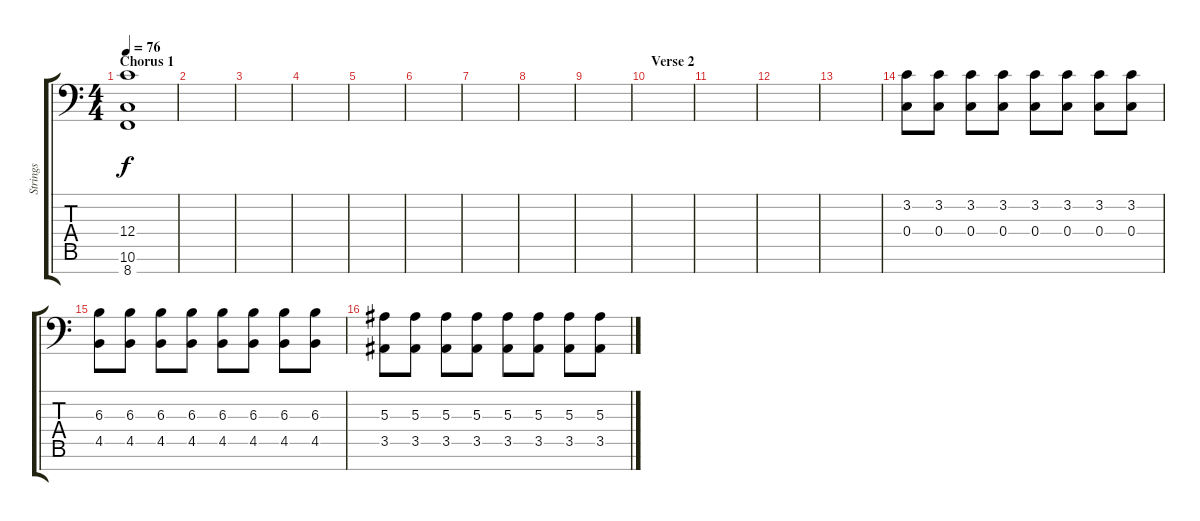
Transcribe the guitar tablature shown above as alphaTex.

\track ("Strings" "Strings") {instrument stringensemble1}
\staff {score tabs}
\tuning (D4 A3 F3 C3 G2 D2 A1) {hide}
\ts (4 4)
\section ("" "Chorus 1")
\tempo 76
\clef f4
\ks c
(12.4{t} 10.6{t} 8.7{t}).1{dy f} |
|
|
|
|
|
|
|
|
\section ("" "Verse 2")
|
|
|
|
(3.2 0.4).8 (3.2 0.4).8 (3.2 0.4).8 (3.2 0.4).8 (3.2 0.4).8 (3.2 0.4).8 (3.2 0.4).8 (3.2 0.4).8 |
(6.3 4.5).8 (6.3 4.5).8 (6.3 4.5).8 (6.3 4.5).8 (6.3 4.5).8 (6.3 4.5).8 (6.3 4.5).8 (6.3 4.5).8 |
(5.3 3.5).8 (5.3 3.5).8 (5.3 3.5).8 (5.3 3.5).8 (5.3 3.5).8 (5.3 3.5).8 (5.3 3.5).8 (5.3 3.5).8
